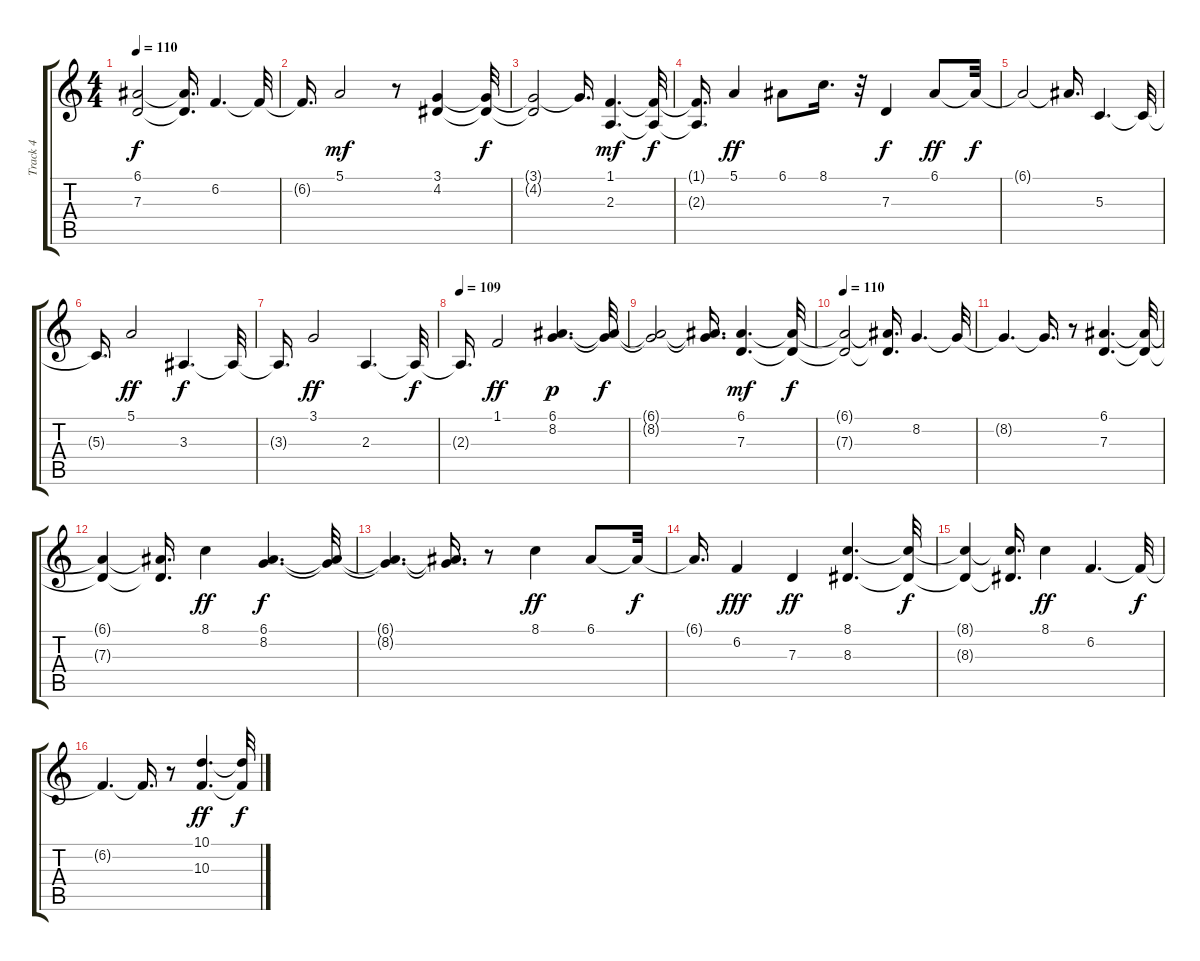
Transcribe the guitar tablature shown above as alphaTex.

\track ("Track 4" "Track 4") {instrument stringensemble1}
\staff {score tabs}
\tuning (E4 B3 G3 D3 A2 E2) {hide}
\ts (4 4)
\tempo 110
\clef g2
\ks c
(6.1{t} 7.3{t}).2{dy f} (6.1{t} 7.3{t}).16{d} 6.2.4{d} 6.2{t}.32 |
6.2{t}.16{d} 5.1.2{dy mf} r.8 (3.1 4.2).4 (3.1{t} 4.2{t}).32{dy f} |
(3.1{t} 4.2{t}).2 3.1{t}.16{d} (1.1 2.3).4{d dy mf} (1.1{t} 2.3{t}).32{dy f} |
(1.1{t} 2.3{t}).16{d} 5.1.4{dy ff} 6.1.8 8.1.16{d} r.32 7.3.4{dy f} 6.1.8{dy ff} 6.1{t}.32{dy f} |
6.1{t}.2 6.1{t}.16{d} 5.3.4{d} 5.3{t}.32 |
5.3{t}.16{d} 5.1.2{dy ff} 3.3.4{d dy f} 3.3{t}.32 |
3.3{t}.16{d} 3.1.2{dy ff} 2.3.4{d} 2.3{t}.32{dy f} |
\tempo 109
2.3{t}.16{d} 1.1.2{dy ff} (6.1 8.2).4{d dy p} (6.1{t} 8.2{t}).32{dy f} |
(6.1{t} 8.2{t}).2 (6.1{t} 8.2{t}).16{d} (6.1 7.3).4{d dy mf} (6.1{t} 7.3{t}).32{dy f} |
\tempo 110
(6.1{t} 7.3{t}).2 (6.1{t} 7.3{t}).16{d} 8.2.4{d} 8.2{t}.32 |
8.2{t}.4{d} 8.2{t}.16{d} r.8 (6.1 7.3).4{d} (6.1{t} 7.3{t}).32 |
(6.1{t} 7.3{t}).4 (6.1{t} 7.3{t}).16{d} 8.1.4{dy ff} (6.1 8.2).4{d dy f} (6.1{t} 8.2{t}).32 |
(6.1{t} 8.2{t}).4{d} (6.1{t} 8.2{t}).16{d} r.8 8.1.4{dy ff} 6.1.8 6.1{t}.32{dy f} |
6.1{t}.16{d} 6.2.4{dy fff} 7.3.4{dy ff} (8.1 8.3).4{d} (8.1{t} 8.3{t}).32{dy f} |
(8.1{t} 8.3{t}).4 (8.1{t} 8.3{t}).16{d} 8.1.4{dy ff} 6.2.4{d} 6.2{t}.32{dy f} |
6.2{t}.4{d} 6.2{t}.16{d} r.8 (10.1 10.3).4{d dy ff} (10.1{t} 10.3{t}).32{dy f}
